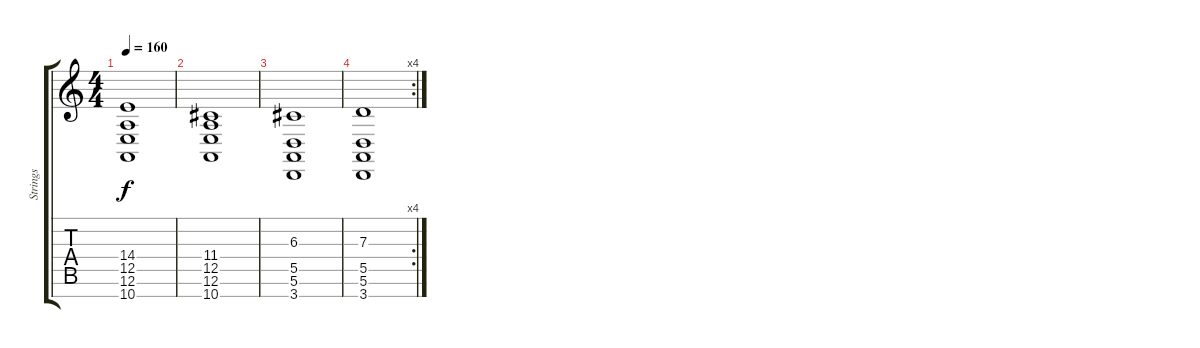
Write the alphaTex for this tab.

\track ("Strings" "Strings") {instrument stringensemble1}
\staff {score tabs}
\tuning (E4 B3 G3 D3 A2 E2 B1) {hide}
\ts (4 4)
\tempo 160
\clef g2
\ks c
(14.4 12.5 12.6 10.7).1{dy f} |
(11.4 12.5 12.6 10.7).1 |
(6.3 5.5 5.6 3.7).1 |
\rc 4
(7.3 5.5 5.6 3.7).1
